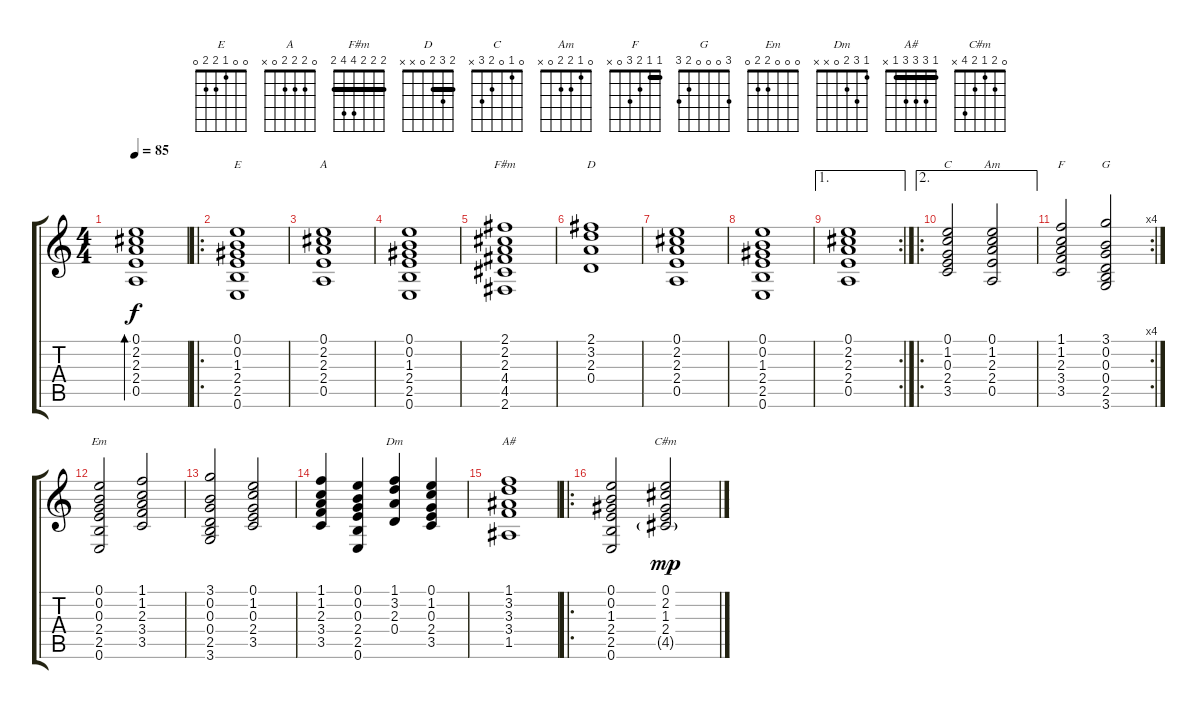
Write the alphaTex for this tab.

\track "" {instrument acousticguitarnylon}
\staff {score tabs}
\tuning (E4 B3 G3 D3 A2 E2) {hide}
\chord ("E" 0 0 1 2 2 0)
\chord ("A" 0 2 2 2 0 x)
\chord ("F#m" 2 2 2 4 4 2) {barre 2}
\chord ("D" 2 3 2 0 x x) {barre 2}
\chord ("C" 0 1 0 2 3 x)
\chord ("Am" 0 1 2 2 0 x)
\chord ("F" 1 1 2 3 0 x) {barre 1}
\chord ("G" 3 0 0 0 2 3)
\chord ("Em" 0 0 0 2 2 0)
\chord ("Dm" 1 3 2 0 x x)
\chord ("A#" 1 3 3 3 1 x) {barre 1}
\chord ("C#m" 0 2 1 2 4 x)
\ts (4 4)
\tempo 85
\clef g2
\ks c
(0.1 2.2 2.3 2.4 0.5).1{bd 240 dy f instrument acousticguitarnylon} |
\ro
(0.1 0.2 1.3 2.4 2.5 0.6).1{ch "E"} |
(0.1 2.2 2.3 2.4 0.5).1{ch "A"} |
(0.1 0.2 1.3 2.4 2.5 0.6).1 |
(2.1 2.2 2.3 4.4 4.5 2.6).1{ch "F#m"} |
(2.1 3.2 2.3 0.4).1{ch "D"} |
(0.1 2.2 2.3 2.4 0.5).1 |
(0.1 0.2 1.3 2.4 2.5 0.6).1 |
\ae 1
\rc 2
(0.1 2.2 2.3 2.4 0.5).1 |
\ae 2
\ro
(0.1 1.2 0.3 2.4 3.5).2{ch "C"} (0.1 1.2 2.3 2.4 0.5).2{ch "Am"} |
\rc 4
(1.1 1.2 2.3 3.4 3.5).2{ch "F"} (3.1 0.2 0.3 0.4 2.5 3.6).2{ch "G"} |
(0.1 0.2 0.3 2.4 2.5 0.6).2{ch "Em"} (1.1 1.2 2.3 3.4 3.5).2 |
(3.1 0.2 0.3 0.4 2.5 3.6).2 (0.1 1.2 0.3 2.4 3.5).2 |
(1.1 1.2 2.3 3.4 3.5).4 (0.1 0.2 0.3 2.4 2.5 0.6).4 (1.1 3.2 2.3 0.4).4{ch "Dm"} (0.1 1.2 0.3 2.4 3.5).4 |
(1.1 3.2 3.3 3.4 1.5).1{ch "A#"} |
\ro
(0.1 0.2 1.3 2.4 2.5 0.6).2 (0.1 2.2 1.3 2.4 4.5{g}).2{ch "C#m" dy mp}
